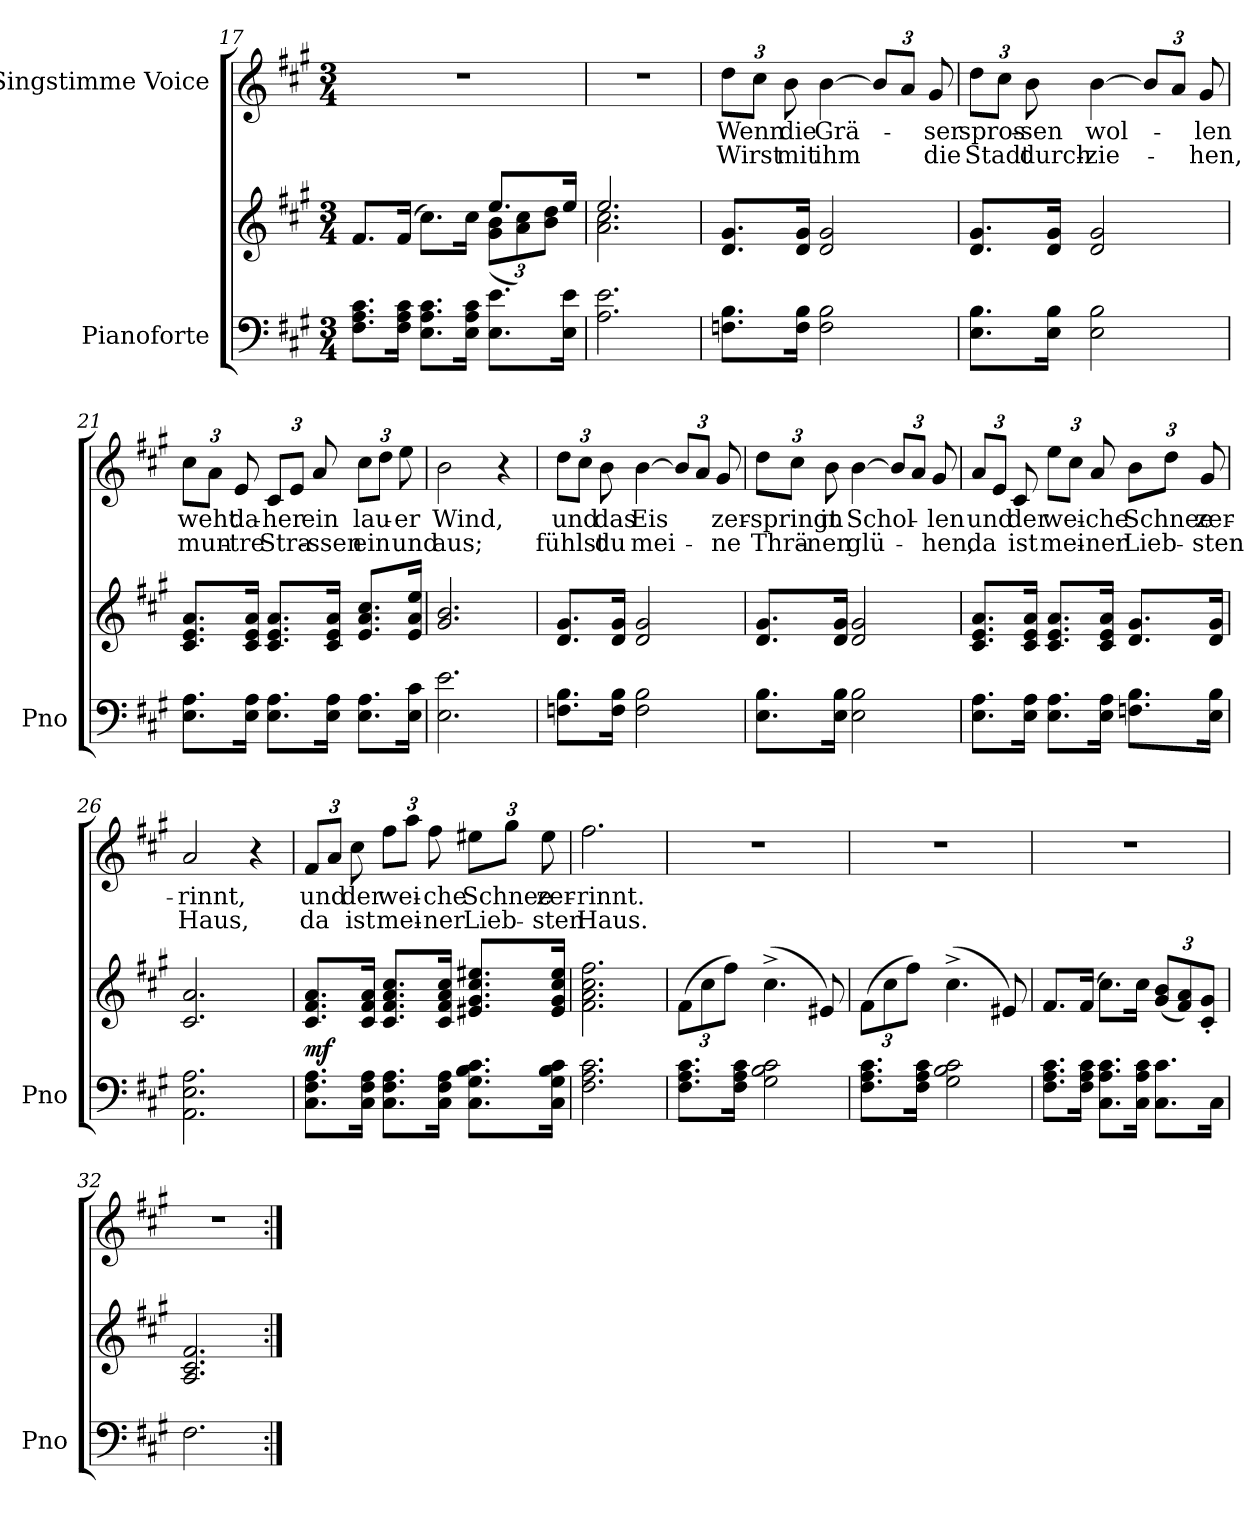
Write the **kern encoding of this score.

**kern	**kern	**dynam	**kern	**text	**text
*part2	*part2	*part2	*part1	*part1	*part1
*staff3	*staff2	*staff2/3	*staff1	*staff1	*staff1
*I"Pianoforte	*	*	*I"Singstimme Voice	*	*
*I'Pno	*	*	*	*	*
*clefF4	*clefG2	*	*clefG2	*	*
*k[f#c#g#]	*k[f#c#g#]	*	*k[f#c#g#]	*	*
*M3/4	*M3/4	*	*M3/4	*	*
=17	=17	=17	=17	=17	=17
*	*^	*	*	*	*
8.F#\ 8.A\ 8.c#\L	8.f#/L	2ryy	.	2.r	.	.
16F#\ 16A\ 16c#\Jk	(>16f#/Jk	.	.	.	.	.
8.E\ 8.A\ 8.c#\L	8.cc#\L)	.	.	.	.	.
16E\ 16A\ 16c#\Jk	16cc#\Jk	.	.	.	.	.
*	*	*Xbrackettup	*	*	*	*
8.E\ 8.e\L	8.ee/L	(<12g#\ 12b\L	.	.	.	.
.	.	12a\ 12cc#\)	.	.	.	.
.	.	12b\ 12dd\J	.	.	.	.
16E\ 16e\Jk	16ee/Jk	.	.	.	.	.
=18	=18	=18	=18	=18	=18	=18
2.A\ 2.e\	2.ee/	2.a\ 2.cc#\	.	2.r	.	.
*	*v	*v	*	*	*	*
=19	=19	=19	=19	=19	=19
*	*	*	*Xbrackettup	*	*
*	*^	*	*	*	*
!	!	!	!	!	!LO:LY:b	!LO:LY:b
*	*v	*v	*	*	*	*
8.Fn\ 8.B\L	8.d/ 8.g#/L	.	12dd\L	Wenn	Wirst
.	.	.	12cc#\J	.	.
!	!	!	!	!LO:LY:b	!LO:LY:b
.	.	.	12b\	die	mit
16F\ 16B\Jk	16d/ 16g#/Jk	.	.	.	.
!	!	!	!	!LO:LY:b	!LO:LY:b
2F\ 2B\	2d/ 2g#/	.	[4b\	Grä-	ihm
.	.	.	12b/L]	.	.
.	.	.	12a/J	.	.
!	!	!	!	!LO:LY:b	!LO:LY:b
.	.	.	12g#/	-ser	die
=20	=20	=20	=20	=20	=20
!	!	!	!	!LO:LY:b	!LO:LY:b
8.E\ 8.B\L	8.d/ 8.g#/L	.	12dd\L	spros-	Stadt
.	.	.	12cc#\J	.	.
!	!	!	!	!LO:LY:b	!LO:LY:b
.	.	.	12b\	-sen	durch-
16E\ 16B\Jk	16d/ 16g#/Jk	.	.	.	.
!	!	!	!	!LO:LY:b	!LO:LY:b
2E\ 2B\	2d/ 2g#/	.	[4b\	wol-	-zie-
.	.	.	12b/L]	.	.
.	.	.	12a/J	.	.
!	!	!	!	!LO:LY:b	!LO:LY:b
.	.	.	12g#/	-len	hen,
!!LO:LB:g=z
=21	=21	=21	=21	=21	=21
!	!	!	!	!LO:LY:b	!LO:LY:b
8.E\ 8.A\L	8.c#/ 8.e/ 8.a/L	.	12cc#\L	weht	mun-
.	.	.	12a\J	.	.
!	!	!	!	!LO:LY:b	!LO:LY:b
.	.	.	12e/	da-	-tre
16E\ 16A\Jk	16c#/ 16e/ 16a/Jk	.	.	.	.
!	!	!	!	!LO:LY:b	!LO:LY:b
8.E\ 8.A\L	8.c#/ 8.e/ 8.a/L	.	12c#/L	-her	Stra-
.	.	.	12e/J	.	.
!	!	!	!	!LO:LY:b	!LO:LY:b
.	.	.	12a/	-ein	-ssen
16E\ 16A\Jk	16c#/ 16e/ 16a/Jk	.	.	.	.
!	!	!	!	!LO:LY:b	!LO:LY:b
8.E\ 8.A\L	8.e/ 8.a/ 8.cc#/L	.	12cc#\L	lau-	ein
.	.	.	12dd\J	.	.
!	!	!	!	!LO:LY:b	!LO:LY:b
.	.	.	12ee\	-er	und
16E\ 16c#\Jk	16e/ 16a/ 16ee/Jk	.	.	.	.
=22	=22	=22	=22	=22	=22
!	!	!	!	!LO:LY:b	!LO:LY:b
2.E\ 2.e\	2.g#/ 2.b/	.	2b\	Wind,	aus;
.	.	.	4r	.	.
!!LO:LB:g=z
=23	=23	=23	=23	=23	=23
!	!	!	!	!LO:LY:b	!LO:LY:b
8.Fn\ 8.B\L	8.d/ 8.g#/L	.	12dd\L	und	fühlst
.	.	.	12cc#\J	.	.
!	!	!	!	!LO:LY:b	!LO:LY:b
.	.	.	12b\	das	du
16F\ 16B\Jk	16d/ 16g#/Jk	.	.	.	.
!	!	!	!	!LO:LY:b	!LO:LY:b
2F\ 2B\	2d/ 2g#/	.	[4b\	Eis	mei-
.	.	.	12b/L]	.	.
.	.	.	12a/J	.	.
!	!	!	!	!LO:LY:b	!LO:LY:b
.	.	.	12g#/	zer-	-ne
=24	=24	=24	=24	=24	=24
!	!	!	!	!LO:LY:b	!LO:LY:b
8.E\ 8.B\L	8.d/ 8.g#/L	.	12dd\L	-springt	Thrä-
.	.	.	12cc#\J	.	.
!	!	!	!	!LO:LY:b	!LO:LY:b
.	.	.	12b\	in	-nen
16E\ 16B\Jk	16d/ 16g#/Jk	.	.	.	.
!	!	!	!	!LO:LY:b	!LO:LY:b
2E\ 2B\	2d/ 2g#/	.	[4b\	Schol-	glü-
.	.	.	12b/L]	.	.
.	.	.	12a/J	.	.
!	!	!	!	!LO:LY:b	!LO:LY:b
.	.	.	12g#/	-len	-hen,
=25	=25	=25	=25	=25	=25
!	!	!	!	!LO:LY:b	!LO:LY:b
8.E\ 8.A\L	8.c#/ 8.e/ 8.a/L	.	12a/L	und	da
.	.	.	12e/J	.	.
!	!	!	!	!LO:LY:b	!LO:LY:b
.	.	.	12c#/	der	ist
16E\ 16A\Jk	16c#/ 16e/ 16a/Jk	.	.	.	.
!	!	!	!	!LO:LY:b	!LO:LY:b
8.E\ 8.A\L	8.c#/ 8.e/ 8.a/L	.	12ee\L	wei-	mei-
.	.	.	12cc#\J	.	.
!	!	!	!	!LO:LY:b	!LO:LY:b
.	.	.	12a/	-che	-ner
16E\ 16A\Jk	16c#/ 16e/ 16a/Jk	.	.	.	.
!	!	!	!	!LO:LY:b	!LO:LY:b
8.Fn\ 8.B\L	8.d/ 8.g#/L	.	12b\L	Schnee	Lieb-
.	.	.	12dd\J	.	.
!	!	!	!	!LO:LY:b	!LO:LY:b
.	.	.	12g#/	zer-	-sten
16E\ 16B\Jk	16d/ 16g#/Jk	.	.	.	.
=26	=26	=26	=26	=26	=26
!	!	!	!	!LO:LY:b	!LO:LY:b
2.AA\ 2.E\ 2.A\	2.c#/ 2.a/	.	2a/	-rinnt,	Haus,
.	.	.	4r	.	.
=27	=27	=27	=27	=27	=27
!	!	!LO:DY:a=2	!	!LO:LY:b	!LO:LY:b
8.C#\ 8.F#\ 8.A\L	8.c#/ 8.f#/ 8.a/L	mf	12f#/L	und	da
.	.	.	12a/J	.	.
!	!	!	!	!LO:LY:b	!LO:LY:b
.	.	.	12cc#\	der	ist
16C#\ 16F#\ 16A\Jk	16c#/ 16f#/ 16a/Jk	.	.	.	.
!	!	!	!	!LO:LY:b	!LO:LY:b
8.C#\ 8.F#\ 8.A\L	8.c#/ 8.f#/ 8.a/ 8.cc#/L	.	12ff#\L	wei-	mei-
.	.	.	12aa\J	.	.
!	!	!	!	!LO:LY:b	!LO:LY:b
.	.	.	12ff#\	-che	-ner
16C#\ 16F#\ 16A\Jk	16c#/ 16f#/ 16a/ 16cc#/Jk	.	.	.	.
!	!	!	!	!LO:LY:b	!LO:LY:b
8.C#\ 8.G#\ 8.B\ 8.c#\L	8.e#X/ 8.g#/ 8.cc#/ 8.ee#X/L	.	12ee#X\L	Schnee	Lieb-
.	.	.	12gg#\J	.	.
!	!	!	!	!LO:LY:b	!LO:LY:b
.	.	.	12ee#\	zer-	-sten
16C#\ 16G#\ 16B\ 16c#\Jk	16e#/ 16g#/ 16cc#/ 16ee#/Jk	.	.	.	.
=28	=28	=28	=28	=28	=28
!	!	!	!	!LO:LY:b	!LO:LY:b
2.F#\ 2.A\ 2.c#\	2.f#\ 2.a\ 2.cc#\ 2.ff#\	.	2.ff#\	-rinnt.	Haus.
!!LO:LB:g=z
=29	=29	=29	=29	=29	=29
!	!	!LO:DY:b	!	!	!
8.F#\ 8.A\ 8.c#\L	(>12f#\L	other-dynamics	2.r	.	.
.	12cc#\	.	.	.	.
.	12ff#\J)	.	.	.	.
16F#\ 16A\ 16c#\Jk	.	.	.	.	.
2G#\ 2B\ 2c#\	(>4.cc#^\	.	.	.	.
.	8e#X/)	.	.	.	.
=30	=30	=30	=30	=30	=30
8.F#\ 8.A\ 8.c#\L	(>12f#\L	.	2.r	.	.
.	12cc#\	.	.	.	.
.	12ff#\J)	.	.	.	.
16F#\ 16A\ 16c#\Jk	.	.	.	.	.
2G#\ 2B\ 2c#\	(>4.cc#^\	.	.	.	.
.	8e#X/)	.	.	.	.
=31	=31	=31	=31	=31	=31
8.F#\ 8.A\ 8.c#\L	8.f#/L	.	2.r	.	.
16F#\ 16A\ 16c#\Jk	(>16f#/Jk	.	.	.	.
8.C#\ 8.A\ 8.c#\L	8.cc#\L)	.	.	.	.
16C#\ 16A\ 16c#\Jk	16cc#\Jk	.	.	.	.
8.C#\ 8.c#\L	(<12g#/ 12b/L	.	.	.	.
.	12f#/ 12a/)	.	.	.	.
.	12c#/' 12g#/'J	.	.	.	.
16C#\Jk	.	.	.	.	.
=32	=32	=32	=32	=32	=32
2.F#\	2.A/ 2.c#/ 2.f#/	.	2.r	.	.
=:|!	=:|!	=:|!	=:|!	=:|!	=:|!
*-	*-	*-	*-	*-	*-
